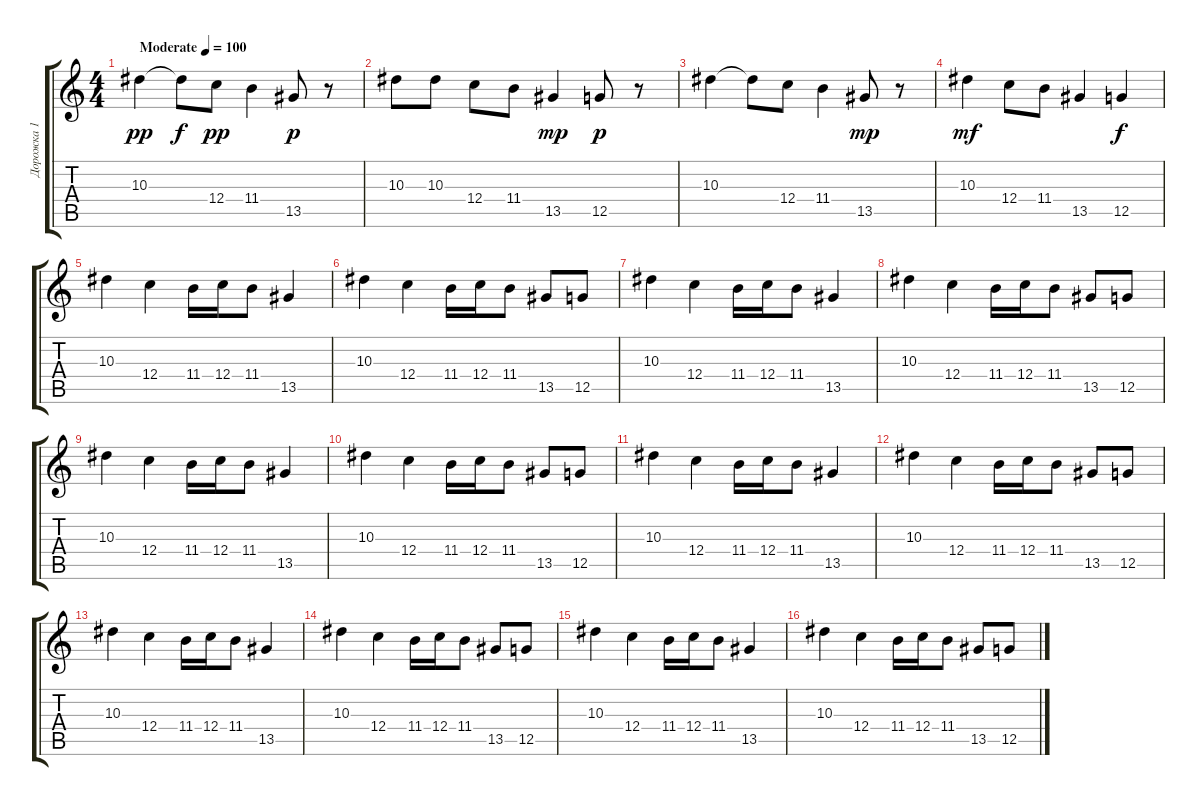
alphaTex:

\track ("Дорожка 1" "Дорожка 1") {instrument distortionguitar}
\staff {score tabs}
\tuning (D4 A3 F3 C3 G2 C2) {hide}
\ts (4 4)
\tempo (100 "Moderate")
\clef g2
\ks c
10.3.4{dy pp instrument distortionguitar} 10.3{t}.8{dy f} 12.4.8{dy pp} 11.4.4 13.5.8{dy p} r.8 |
10.3.8 10.3.8 12.4.8 11.4.8 13.5.4{dy mp} 12.5.8{dy p} r.8 |
10.3.4 10.3{t}.8 12.4.8 11.4.4 13.5.8{dy mp} r.8 |
\ks aminor
10.3.4{dy mf} 12.4.8 11.4.8 13.5.4 12.5.4{dy f} |
10.3.4 12.4.4 11.4.16 12.4.16 11.4.8 13.5.4 |
\ks c
10.3.4 12.4.4 11.4.16 12.4.16 11.4.8 13.5.8 12.5.8 |
10.3.4 12.4.4 11.4.16 12.4.16 11.4.8 13.5.4 |
10.3.4 12.4.4 11.4.16 12.4.16 11.4.8 13.5.8 12.5.8 |
10.3.4 12.4.4 11.4.16 12.4.16 11.4.8 13.5.4 |
10.3.4 12.4.4 11.4.16 12.4.16 11.4.8 13.5.8 12.5.8 |
10.3.4 12.4.4 11.4.16 12.4.16 11.4.8 13.5.4 |
10.3.4 12.4.4 11.4.16 12.4.16 11.4.8 13.5.8 12.5.8 |
10.3.4 12.4.4 11.4.16 12.4.16 11.4.8 13.5.4 |
10.3.4 12.4.4 11.4.16 12.4.16 11.4.8 13.5.8 12.5.8 |
10.3.4 12.4.4 11.4.16 12.4.16 11.4.8 13.5.4 |
10.3.4 12.4.4 11.4.16 12.4.16 11.4.8 13.5.8 12.5.8
